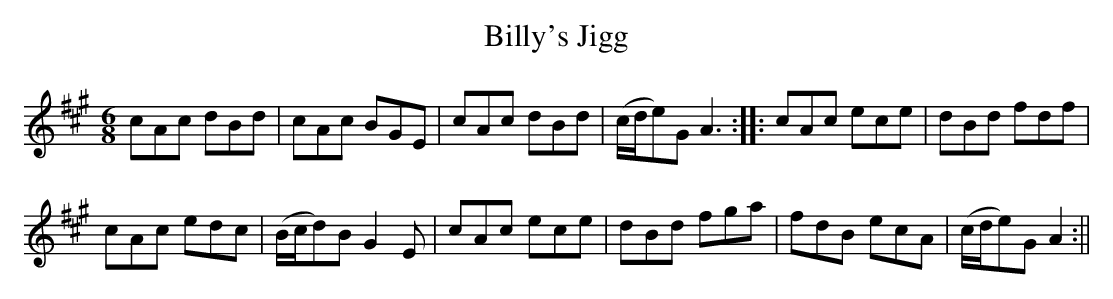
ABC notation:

X:1
T:Billy's Jigg
M:6/8
L:1/8
K:A
cAc dBd|cAc BGE|cAc dBd|(c/d/e)G A3::cAc ece|dBd fdf|
cAc edc|(B/c/d)B G2E|cAc ece|dBd fga|fdB ecA|(c/d/e)G A2:||
